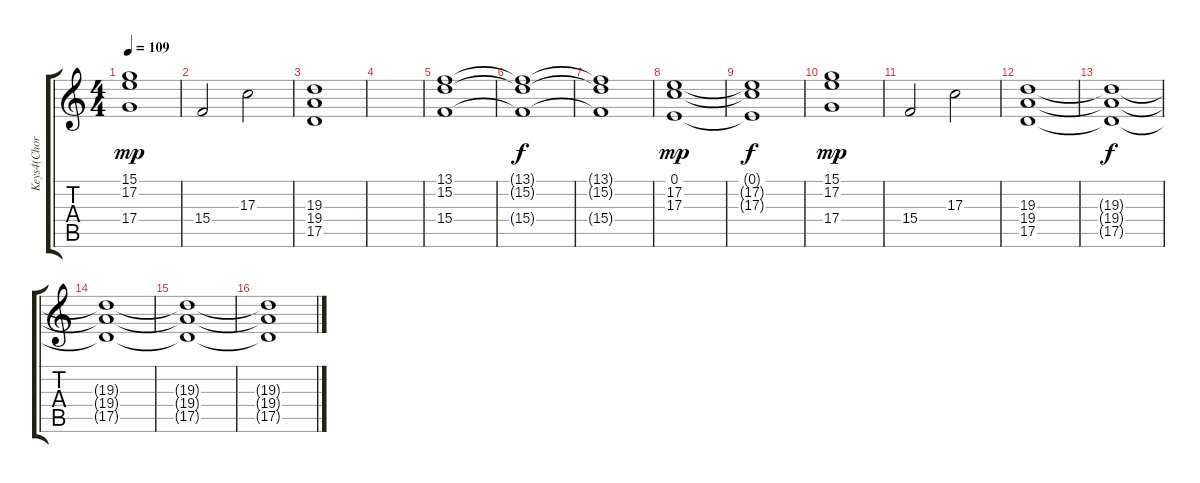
\track ("Keys4(Chorus)" "Keys4(Chor") {instrument pad4choir}
\staff {score tabs}
\tuning (E4 B3 G3 D3 A2 E2) {hide}
\ts (4 4)
\tempo 109
\clef g2
\ks c
(15.1 17.2 17.4).1{dy mp} |
15.4.2 17.3.2 |
(19.3 19.4 17.5).1 |
|
(13.1 15.2 15.4).1 |
(13.1{t} 15.2{t} 15.4{t}).1{dy f} |
(13.1{t} 15.2{t} 15.4{t}).1 |
(0.1 17.2 17.3).1{dy mp} |
(0.1{t} 17.2{t} 17.3{t}).1{dy f} |
(15.1 17.2 17.4).1{dy mp} |
15.4.2 17.3.2 |
(19.3 19.4 17.5).1 |
(19.3{t} 19.4{t} 17.5{t}).1{dy f} |
(19.3{t} 19.4{t} 17.5{t}).1 |
(19.3{t} 19.4{t} 17.5{t}).1 |
(19.3{t} 19.4{t} 17.5{t}).1
